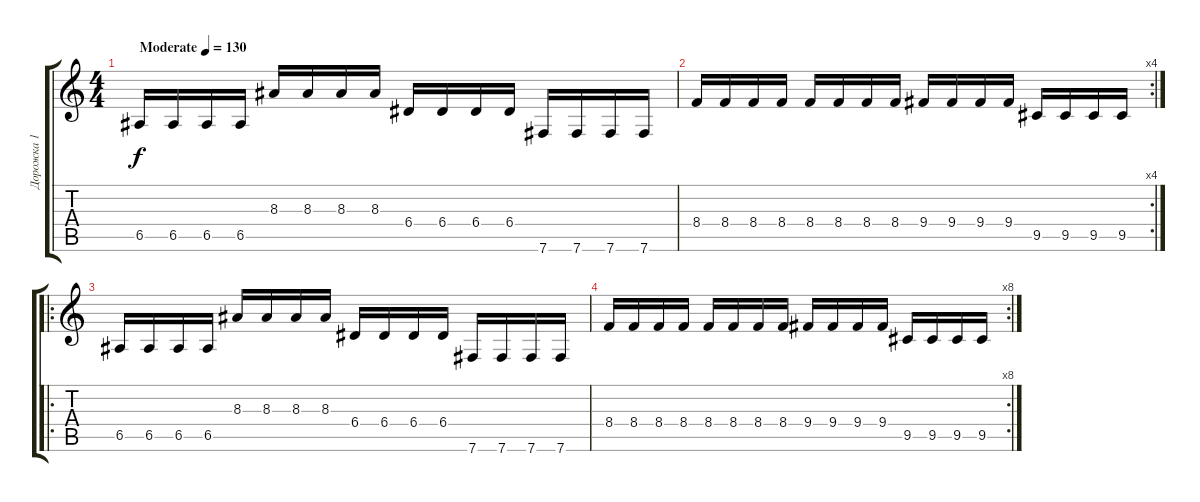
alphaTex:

\track ("Дорожка 1" "Дорожка 1") {instrument overdrivenguitar}
\staff {score tabs}
\tuning (B3 Gb3 D3 A2 E2 B1) {hide}
\ts (4 4)
\tempo (130 "Moderate")
\clef g2
\ks c
6.5.16{dy f instrument overdrivenguitar} 6.5.16 6.5.16 6.5.16 8.3.16 8.3.16 8.3.16 8.3.16 6.4.16 6.4.16 6.4.16 6.4.16 7.6.16 7.6.16 7.6.16 7.6.16 |
\rc 4
8.4.16 8.4.16 8.4.16 8.4.16 8.4.16 8.4.16 8.4.16 8.4.16 9.4.16 9.4.16 9.4.16 9.4.16 9.5.16 9.5.16 9.5.16 9.5.16 |
\ro
6.5.16 6.5.16 6.5.16 6.5.16 8.3.16 8.3.16 8.3.16 8.3.16 6.4.16 6.4.16 6.4.16 6.4.16 7.6.16 7.6.16 7.6.16 7.6.16 |
\rc 8
8.4.16 8.4.16 8.4.16 8.4.16 8.4.16 8.4.16 8.4.16 8.4.16 9.4.16 9.4.16 9.4.16 9.4.16 9.5.16 9.5.16 9.5.16 9.5.16
